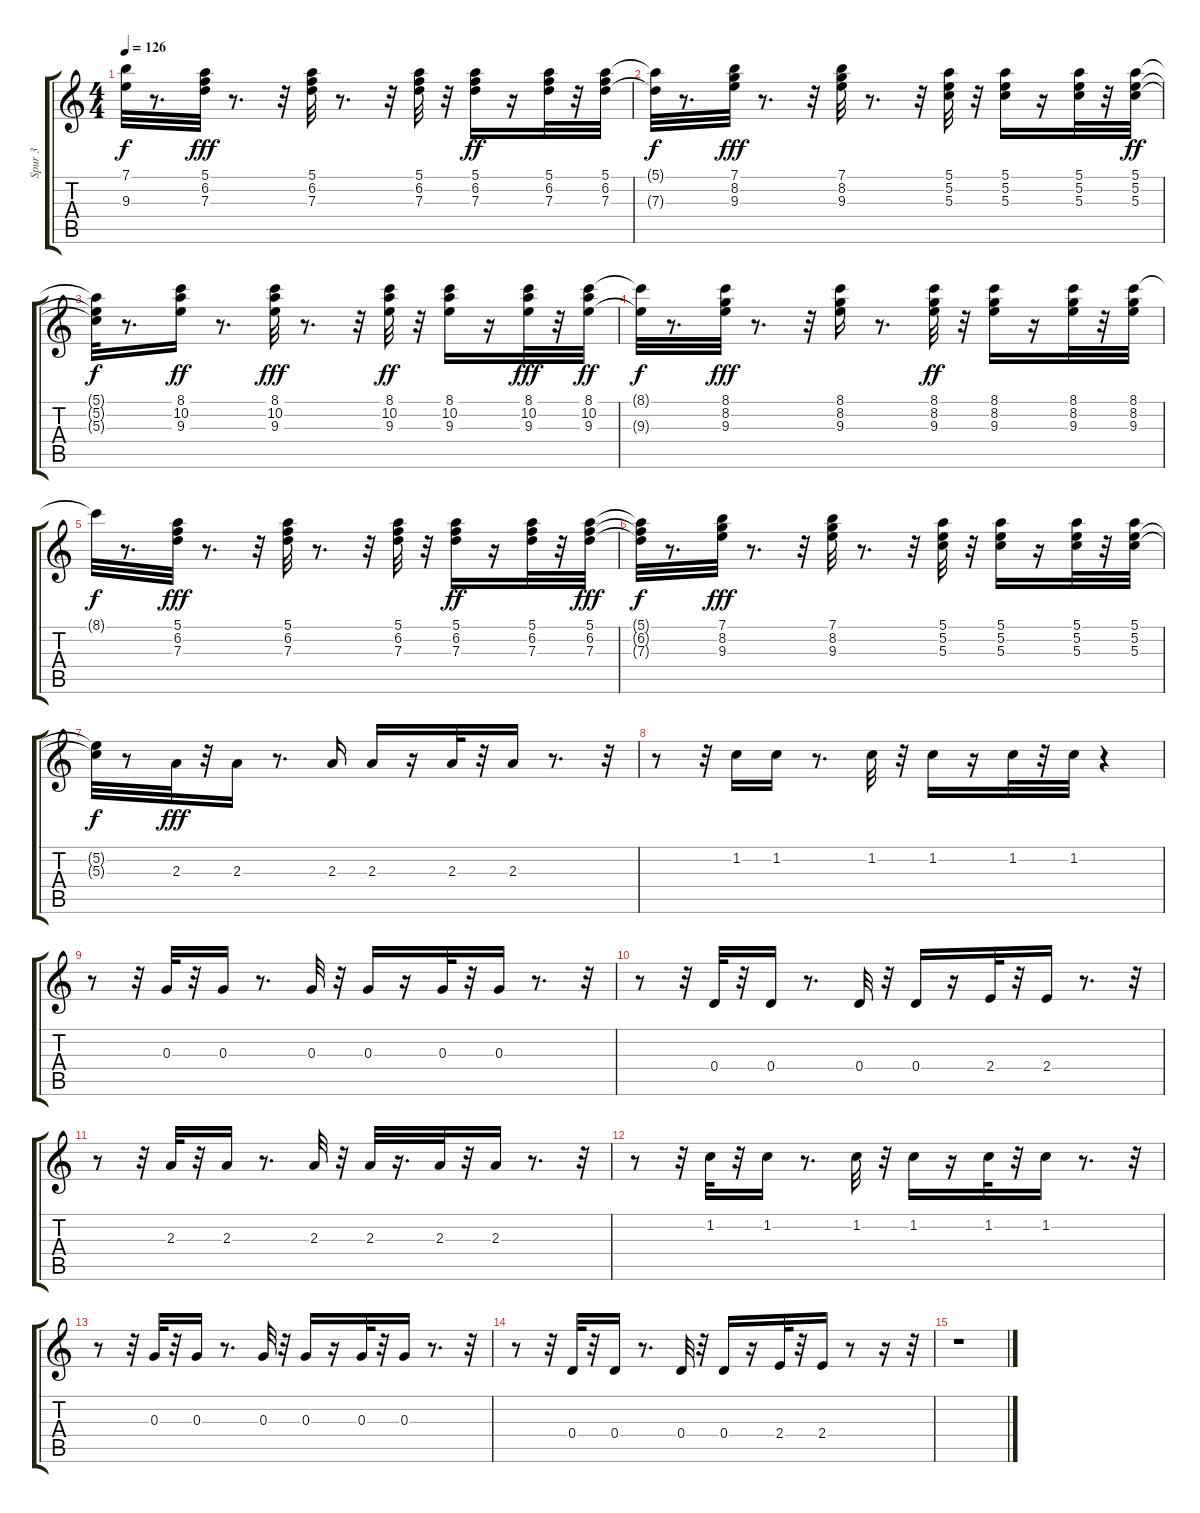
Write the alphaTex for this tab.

\track ("Spur 3" "Spur 3") {instrument electricguitarmuted}
\staff {score tabs}
\tuning (E4 B3 G3 D3 A2 E2) {hide}
\ts (4 4)
\tempo 126
\clef g2
\ks c
(7.1{t} 9.3{t}).32{dy f} r.8{d} (5.1 6.2 7.3).32{dy fff} r.8{d} r.32 (5.1 6.2 7.3).32 r.8{d} r.32 (5.1 6.2 7.3).32 r.32 (5.1 6.2 7.3).16{dy ff} r.16 (5.1 6.2 7.3).32 r.32 (5.1 6.2 7.3).32 |
(5.1{t} 7.3{t}).32{dy f} r.8{d} (7.1 8.2 9.3).32{dy fff} r.8{d} r.32 (7.1 8.2 9.3).32 r.8{d} r.32 (5.1 5.2 5.3).32 r.32 (5.1 5.2 5.3).16 r.16 (5.1 5.2 5.3).32 r.32 (5.1 5.2 5.3).32{dy ff} |
(5.1{t} 5.2{t} 5.3{t}).32{dy f} r.8{d} (8.1 10.2 9.3).16{dy ff} r.8{d} (8.1 10.2 9.3).32{dy fff} r.8{d} r.32 (8.1 10.2 9.3).32{dy ff} r.32 (8.1 10.2 9.3).16 r.16 (8.1 10.2 9.3).32{dy fff} r.32 (8.1 10.2 9.3).32{dy ff} |
(8.1{t} 9.3{t}).32{dy f} r.8{d} (8.1 8.2 9.3).32{dy fff} r.8{d} r.32 (8.1 8.2 9.3).16 r.8{d} (8.1 8.2 9.3).32{dy ff} r.32 (8.1 8.2 9.3).16 r.16 (8.1 8.2 9.3).32 r.32 (8.1 8.2 9.3).32 |
8.1{t}.32{dy f} r.8{d} (5.1 6.2 7.3).32{dy fff} r.8{d} r.32 (5.1 6.2 7.3).32 r.8{d} r.32 (5.1 6.2 7.3).32 r.32 (5.1 6.2 7.3).16{dy ff} r.16 (5.1 6.2 7.3).32 r.32 (5.1 6.2 7.3).32{dy fff} |
(5.1{t} 6.2{t} 7.3{t}).32{dy f} r.8{d} (7.1 8.2 9.3).32{dy fff} r.8{d} r.32 (7.1 8.2 9.3).32 r.8{d} r.32 (5.1 5.2 5.3).32 r.32 (5.1 5.2 5.3).16 r.16 (5.1 5.2 5.3).32 r.32 (5.1 5.2 5.3).32 |
(5.2{t} 5.3{t}).32{dy f} r.8 2.3.32{dy fff} r.32 2.3.16 r.8{d} 2.3.16 2.3.16 r.16 2.3.32 r.32 2.3.16 r.8{d} r.32 |
r.8 r.32 1.2.16 1.2.16 r.8{d} 1.2.32 r.32 1.2.16 r.16 1.2.32 r.32 1.2.32 r.4 |
r.8 r.32 0.3.32 r.32 0.3.16 r.8{d} 0.3.32 r.32 0.3.16 r.16 0.3.32 r.32 0.3.16 r.8{d} r.32 |
r.8 r.32 0.4.32 r.32 0.4.16 r.8{d} 0.4.32 r.32 0.4.16 r.16 2.4.32 r.32 2.4.16 r.8{d} r.32 |
r.8 r.32 2.3.32 r.32 2.3.16 r.8{d} 2.3.32 r.32 2.3.32 r.16{d} 2.3.32 r.32 2.3.16 r.8{d} r.32 |
r.8 r.32 1.2.32 r.32 1.2.16 r.8{d} 1.2.32 r.32 1.2.16 r.16 1.2.32 r.32 1.2.16 r.8{d} r.32 |
r.8 r.32 0.3.32 r.32 0.3.16 r.8{d} 0.3.32 r.32 0.3.16 r.16 0.3.32 r.32 0.3.16 r.8{d} r.32 |
r.8 r.32 0.4.32 r.32 0.4.16 r.8{d} 0.4.32 r.32 0.4.16 r.16 2.4.32 r.32 2.4.16 r.8 r.16 r.32 |
r.1
